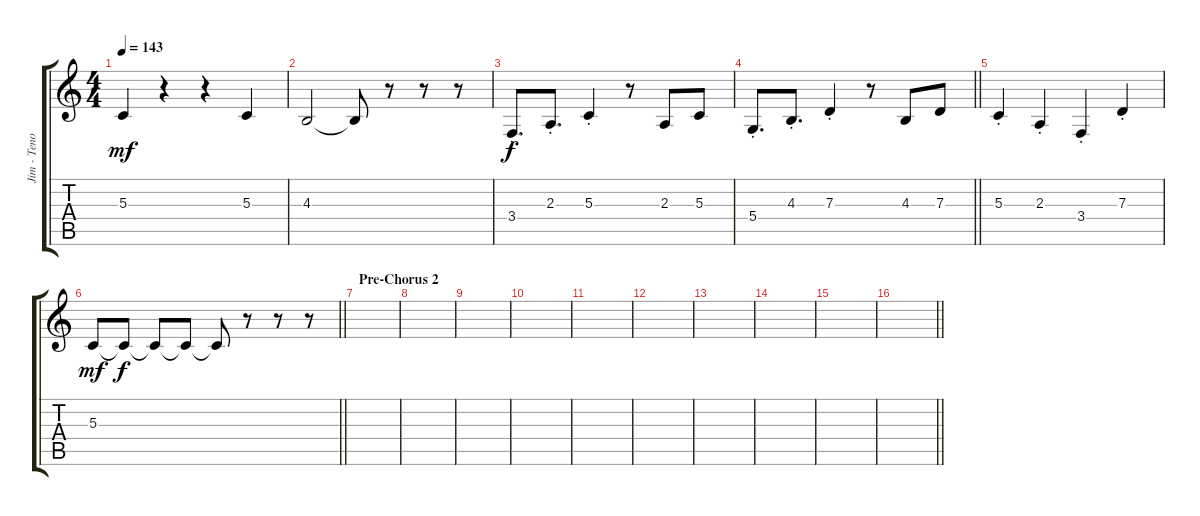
\track ("Jim - Tenor Sax" "Jim - Teno") {instrument tenorsax}
\staff {score tabs}
\tuning (E4 B3 G3 D3 A2 E2) {hide}
\ts (4 4)
\tempo 143
\clef g2
\ks c
5.3.4{dy mf} r.4 r.4 5.3.4 |
4.3.2 4.3{t}.8 r.8 r.8 r.8 |
3.4{st}.8{d dy f} 2.3{st}.8{d} 5.3{st}.4 r.8 2.3.8 5.3.8 |
\barLineRight lightlight
5.4{st}.8{d} 4.3{st}.8{d} 7.3{st}.4 r.8 4.3.8 7.3.8 |
5.3{st}.4 2.3{st}.4 3.4{st}.4 7.3{st}.4 |
\barLineRight lightlight
5.3.8{dy mf} 5.3{t}.8{dy f} 5.3{t}.8 5.3{t}.8 5.3{t}.8 r.8 r.8 r.8 |
\section ("" "Pre-Chorus 2")
|
|
|
|
|
|
|
|
|
\barLineRight lightlight
